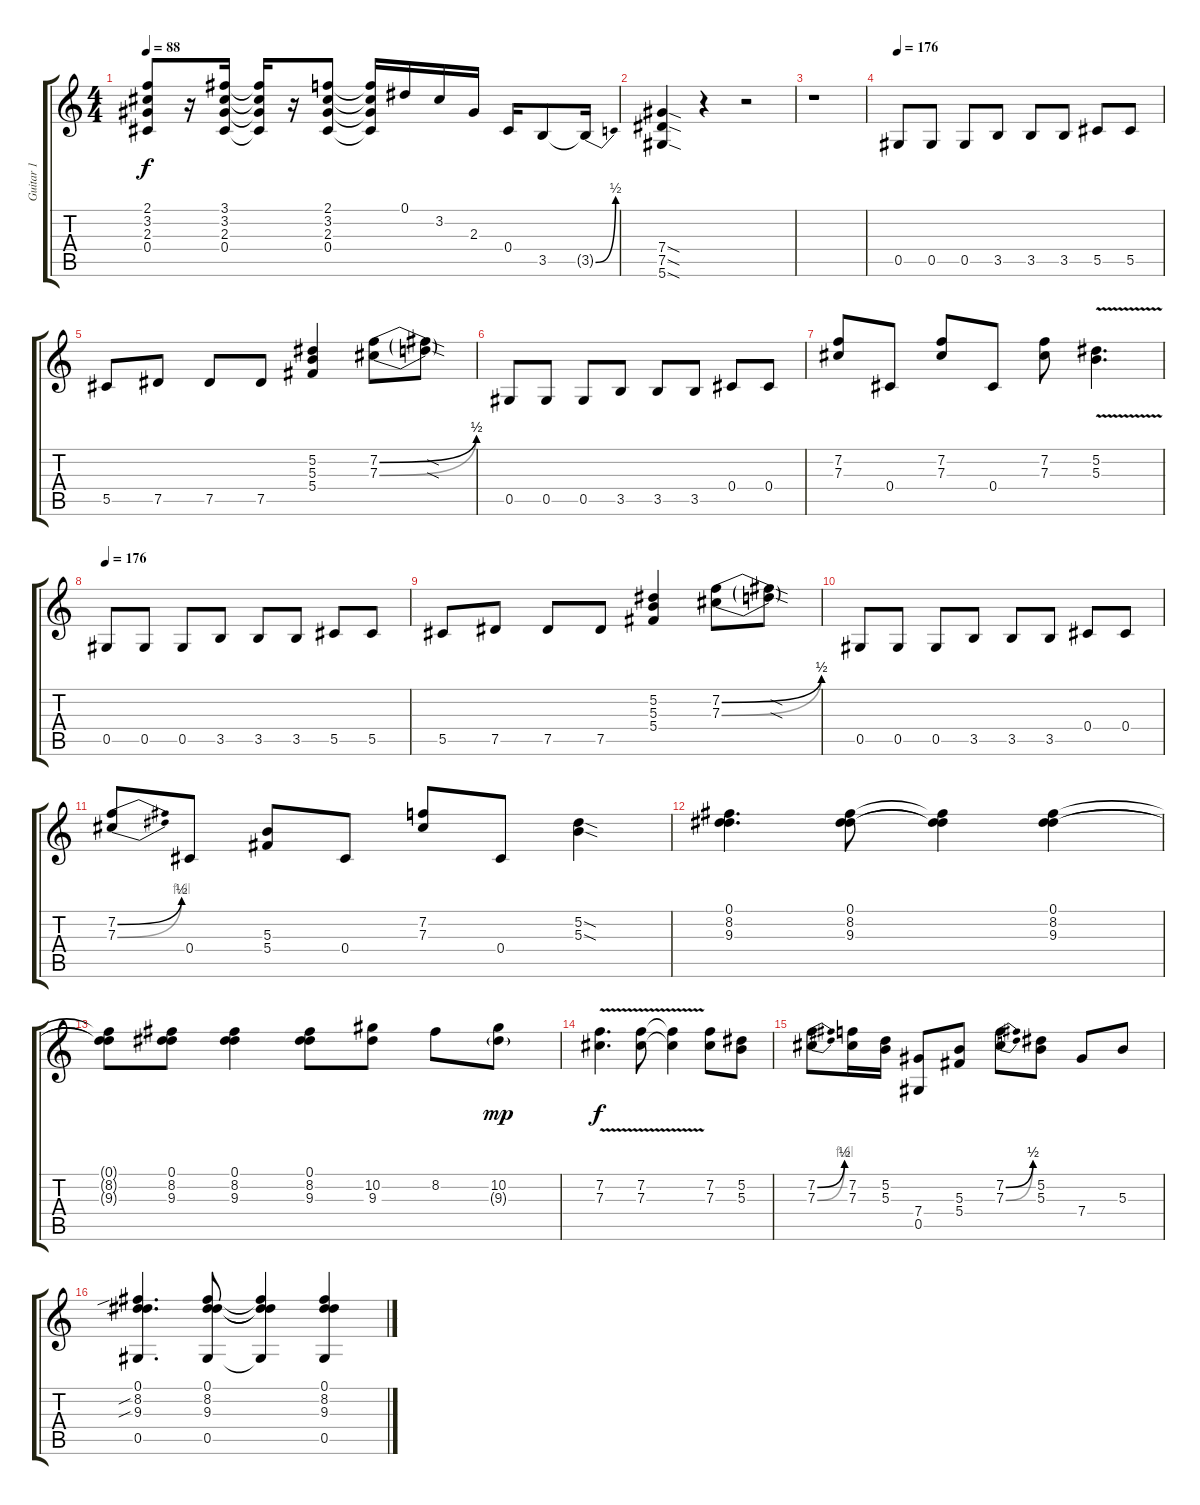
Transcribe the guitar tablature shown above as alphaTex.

\track ("Guitar 1" "Guitar 1") {instrument distortionguitar}
\staff {score tabs}
\tuning (Eb4 Bb3 Gb3 Db3 Ab2 Eb2) {hide}
\ts (4 4)
\tempo 88
\clef g2
\ks c
(2.1 3.2 2.3 0.4).8{dy f} r.16 (3.1 3.2 2.3 0.4).16 (3.1{t} 3.2{t} 2.3{t} 0.4{t}).16 r.16 (2.1 3.2 2.3 0.4).8 (2.1{t} 3.2{t} 2.3{t} 0.4{t}).16 0.1.16 3.2.16 2.3.16 0.4.16 3.5.8 3.5{be (bend 0 0 60 2) t}.16 |
(7.4{sod} 7.5{sod} 5.6{sod}).4 r.4 r.2 |
r.1 |
\tempo 176
0.5.8 0.5.8 0.5.8 3.5.8 3.5.8 3.5.8 5.5.8 5.5.8 |
5.5.8 7.5.8 7.5.8 7.5.8 (5.2 5.3 5.4).4 (7.2{be (bend 0 0 60 2)} 7.3{be (bend 0 0 60 2)}).8 (7.2{sod t} 7.3{sod t}).8 |
0.5.8 0.5.8 0.5.8 3.5.8 3.5.8 3.5.8 0.4.8 0.4.8 |
(7.2 7.3).8 0.4.8 (7.2 7.3).8 0.4.8 (7.2 7.3).8 (5.2{v} 5.3{v}).4{d} |
\tempo 176
0.5.8 0.5.8 0.5.8 3.5.8 3.5.8 3.5.8 5.5.8 5.5.8 |
5.5.8 7.5.8 7.5.8 7.5.8 (5.2 5.3 5.4).4 (7.2{be (bend 0 0 60 2)} 7.3{be (bend 0 0 60 2)}).8 (7.2{sod t} 7.3{sod t}).8 |
0.5.8 0.5.8 0.5.8 3.5.8 3.5.8 3.5.8 0.4.8 0.4.8 |
(7.2{be (bend 0 0 60 2)} 7.3{be (bend 0 0 60 4)}).8 0.4.8 (5.3 5.4).8 0.4.8 (7.2 7.3).8 0.4.8 (5.2{sod} 5.3{sod}).4 |
(0.1 8.2 9.3).4{d} (0.1 8.2 9.3).8 (0.1{t} 8.2{t} 9.3{t}).4 (0.1 8.2 9.3).4 |
(0.1{t} 8.2{t} 9.3{t}).8 (0.1 8.2 9.3).8 (0.1 8.2 9.3).4 (0.1 8.2 9.3).8 (10.2 9.3).8 8.2.8 (10.2 9.3{g}).8{dy mp} |
(7.2{v} 7.3{v}).4{d dy f} (7.2{v} 7.3{v}).8 (7.2{t} 7.3{t}).4 (7.2 7.3).8 (5.2 5.3).8 |
(7.2{be (bend 0 0 60 2)} 7.3{be (bend 0 0 60 4)}).8 (7.2 7.3).16 (5.2 5.3).16 (7.4 0.5).8 (5.3 5.4).8 (7.2{be (bend 0 0 60 2)} 7.3{be (bend 0 0 60 2)}).8 (5.2 5.3).8 7.4.8 5.3.8 |
(0.1 8.2{sib} 9.3{sib} 0.5).4{d} (0.1 8.2 9.3 0.5).8 (0.1{t} 8.2{t} 9.3{t} 0.5{t}).4 (0.1 8.2 9.3 0.5).4
